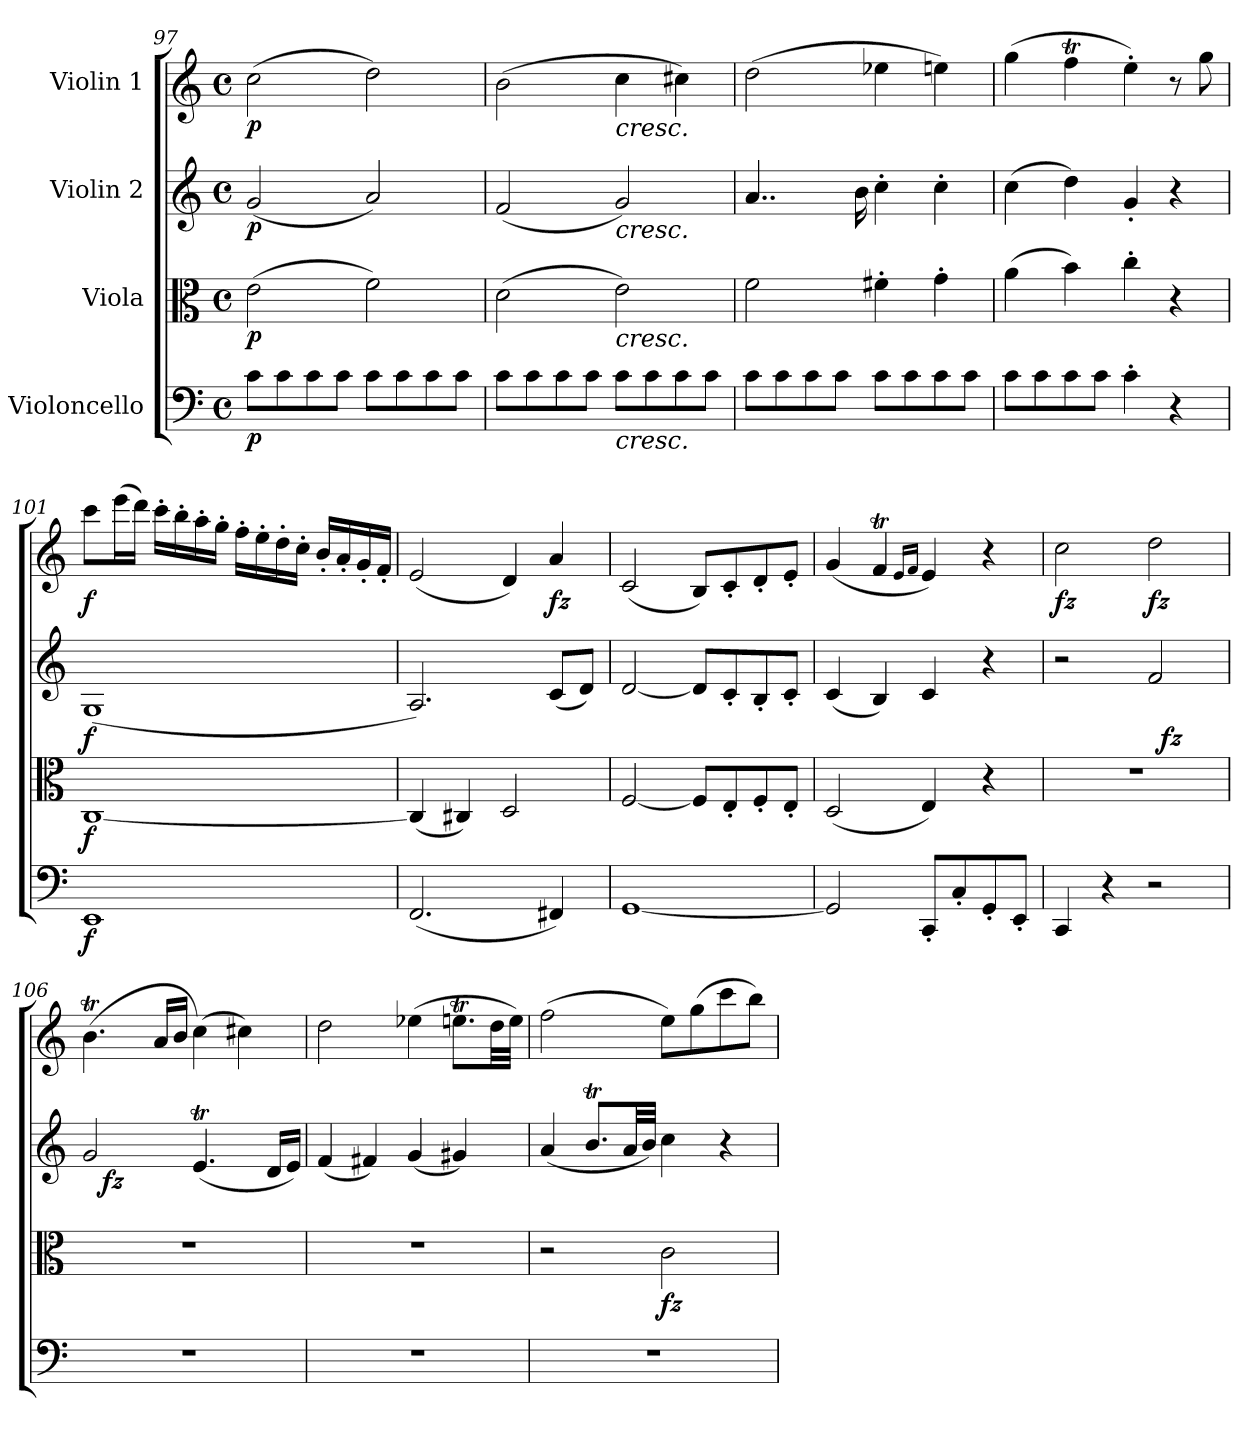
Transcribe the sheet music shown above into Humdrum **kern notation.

**kern	**dynam	**kern	**dynam	**kern	**dynam	**kern	**dynam
*part4	*part4	*part3	*part3	*part2	*part2	*part1	*part1
*staff4	*staff4	*staff3	*staff3	*staff2	*staff2	*staff1	*staff1
*I"Violoncello	*	*I"Viola	*	*I"Violin 2	*	*I"Violin 1	*
*clefF4	*	*clefC3	*	*clefG2	*	*clefG2	*
*k[]	*	*k[]	*	*k[]	*	*k[]	*
*C:	*	*C:	*	*C:	*	*C:	*
*M4/4	*	*M4/4	*	*M4/4	*	*M4/4	*
*met(c)	*	*met(c)	*	*met(c)	*	*met(c)	*
=97	=97	=97	=97	=97	=97	=97	=97
!	!LO:DY:b	!	!LO:DY:b	!	!LO:DY:b	!	!LO:DY:b
8c\L	p	(2e\	p	(2g/	p	(2cc\	p
8c\	.	.	.	.	.	.	.
8c\	.	.	.	.	.	.	.
8c\J	.	.	.	.	.	.	.
8c\L	.	2f\)	.	2a/)	.	2dd\)	.
8c\	.	.	.	.	.	.	.
8c\	.	.	.	.	.	.	.
8c\J	.	.	.	.	.	.	.
=98	=98	=98	=98	=98	=98	=98	=98
8c\L	.	(2d\	.	(2f/	.	(2b\	.
8c\	.	.	.	.	.	.	.
8c\	.	.	.	.	.	.	.
8c\J	.	.	.	.	.	.	.
!	!	!	!	!	!	!LO:TX:b:i:t=cresc.	!
!	!	!	!	!LO:TX:b:i:t=cresc.	!	!	!
!	!	!LO:TX:b:i:t=cresc.	!	!	!	!	!
!LO:TX:b:i:t=cresc.	!	!	!	!	!	!	!
8c\L	.	2e\)	.	2g/)	.	4cc\	.
8c\	.	.	.	.	.	.	.
8c\	.	.	.	.	.	4cc#X\)	.
8c\J	.	.	.	.	.	.	.
=99	=99	=99	=99	=99	=99	=99	=99
8c\L	.	2f\	.	4..a/	.	(2dd\	.
8c\	.	.	.	.	.	.	.
8c\	.	.	.	.	.	.	.
8c\J	.	.	.	.	.	.	.
.	.	.	.	16b\	.	.	.
8c\L	.	4f#X'>\	.	4cc'>\	.	4ee-X\	.
8c\	.	.	.	.	.	.	.
8c\	.	4g'>\	.	4cc'>\	.	4een\)	.
8c\J	.	.	.	.	.	.	.
=100	=100	=100	=100	=100	=100	=100	=100
8c\L	.	(4a\	.	(4cc\	.	(4gg\	.
8c\	.	.	.	.	.	.	.
8c\	.	4b\)	.	4dd\)	.	4ffT\	.
8c\J	.	.	.	.	.	.	.
4c'>\	.	4cc'>\	.	4g'</	.	4ee'>\)	.
4r	.	4r	.	4r	.	8r	.
.	.	.	.	.	.	8gg\	.
=101	=101	=101	=101	=101	=101	=101	=101
!	!LO:DY:b	!	!LO:DY:b	!	!LO:DY:b	!	!LO:DY:b
1EE	f	[1C	f	(1G	f	8ccc\L	f
.	.	.	.	.	.	(16eee\L	.
.	.	.	.	.	.	16ddd\JJ)	.
.	.	.	.	.	.	16ccc'>\LL	.
.	.	.	.	.	.	16bb'>\	.
.	.	.	.	.	.	16aa'>\	.
.	.	.	.	.	.	16gg'>\JJ	.
.	.	.	.	.	.	16ff'>\LL	.
.	.	.	.	.	.	16ee'>\	.
.	.	.	.	.	.	16dd'>\	.
.	.	.	.	.	.	16cc'>\JJ	.
.	.	.	.	.	.	16b'</LL	.
.	.	.	.	.	.	16a'</	.
.	.	.	.	.	.	16g'</	.
.	.	.	.	.	.	16f'</JJ	.
=102	=102	=102	=102	=102	=102	=102	=102
(2.FF/	.	(4C/]	.	2.A/)	.	(2e/	.
.	.	4C#X/)	.	.	.	.	.
.	.	2D/	.	.	.	4d/)	.
!	!	!	!	!	!	!	!LO:DY:b
4FF#X/)	.	.	.	(8c/L	.	4a/	fz
.	.	.	.	8d/J)	.	.	.
=103	=103	=103	=103	=103	=103	=103	=103
[1GG	.	[2F/	.	[2d/	.	(2c/	.
.	.	8F/L]	.	8d/L]	.	8B/L)	.
.	.	8E'</	.	8c'</	.	8c'</	.
.	.	8F'</	.	8B'</	.	8d'</	.
.	.	8E'</J	.	8c'</J	.	8e'</J	.
=104	=104	=104	=104	=104	=104	=104	=104
2GG/]	.	(2D/	.	(4c/	.	(4g/	.
.	.	.	.	4B/)	.	4fT/	.
.	.	.	.	.	.	16qe/LL	.
.	.	.	.	.	.	16qf/JJ	.
8CC'</L	.	4E/)	.	4c/	.	4e/)	.
8C'</	.	.	.	.	.	.	.
8GG'</	.	4r	.	4r	.	4r	.
8EE'</J	.	.	.	.	.	.	.
=105	=105	=105	=105	=105	=105	=105	=105
!	!	!	!	!	!	!	!LO:DY:b
*	*	*	*	*^	*	*	*
4CC/	.	1r	.	2r	2ryy	.	2cc\	fz
4r	.	.	.	.	.	.	.	.
!	!	!	!	!	!	!	!	!LO:DY:b
2r	.	.	.	2f/	32ryy	.	2dd\	fz
!	!	!	!	!	!	!LO:DY:b	!	!
.	.	.	.	.	4...ryy	fz	.	.
=106	=106	=106	=106	=106	=106	=106	=106	=106
1r	.	1r	.	2g/	16ryy	.	(4.bt\	.
!	!	!	!	!	!	!LO:DY:b	!	!
.	.	.	.	.	2...ryy	fz	.	.
.	.	.	.	.	.	.	16a/LL	.
.	.	.	.	.	.	.	16b\JJ	.
.	.	.	.	(4.et/	.	.	(4cc\)	.
.	.	.	.	.	.	.	4cc#X\)	.
.	.	.	.	16d/LL	.	.	.	.
.	.	.	.	16e/JJ)	.	.	.	.
*	*	*	*	*v	*v	*	*	*
=107	=107	=107	=107	=107	=107	=107	=107
1r	.	1r	.	(4f/	.	2dd\	.
.	.	.	.	4f#X/)	.	.	.
.	.	.	.	(4g/	.	(4ee-X\	.
.	.	.	.	4g#X/)	.	8.eent\L	.
.	.	.	.	.	.	32dd\LL	.
.	.	.	.	.	.	32ee\JJJ)	.
=108	=108	=108	=108	=108	=108	=108	=108
1r	.	2r	.	(4a/	.	(2ff\	.
.	.	.	.	8.bt/L	.	.	.
.	.	.	.	32a/LL	.	.	.
.	.	.	.	32b/JJJ)	.	.	.
!	!	!	!LO:DY:b	!	!	!	!
.	.	2c\	fz	4cc\	.	8ee\L)	.
.	.	.	.	.	.	(8gg\	.
.	.	.	.	4r	.	8ccc\	.
.	.	.	.	.	.	8bb\J)	.
=	=	=	=	=	=	=	=
*-	*-	*-	*-	*-	*-	*-	*-
